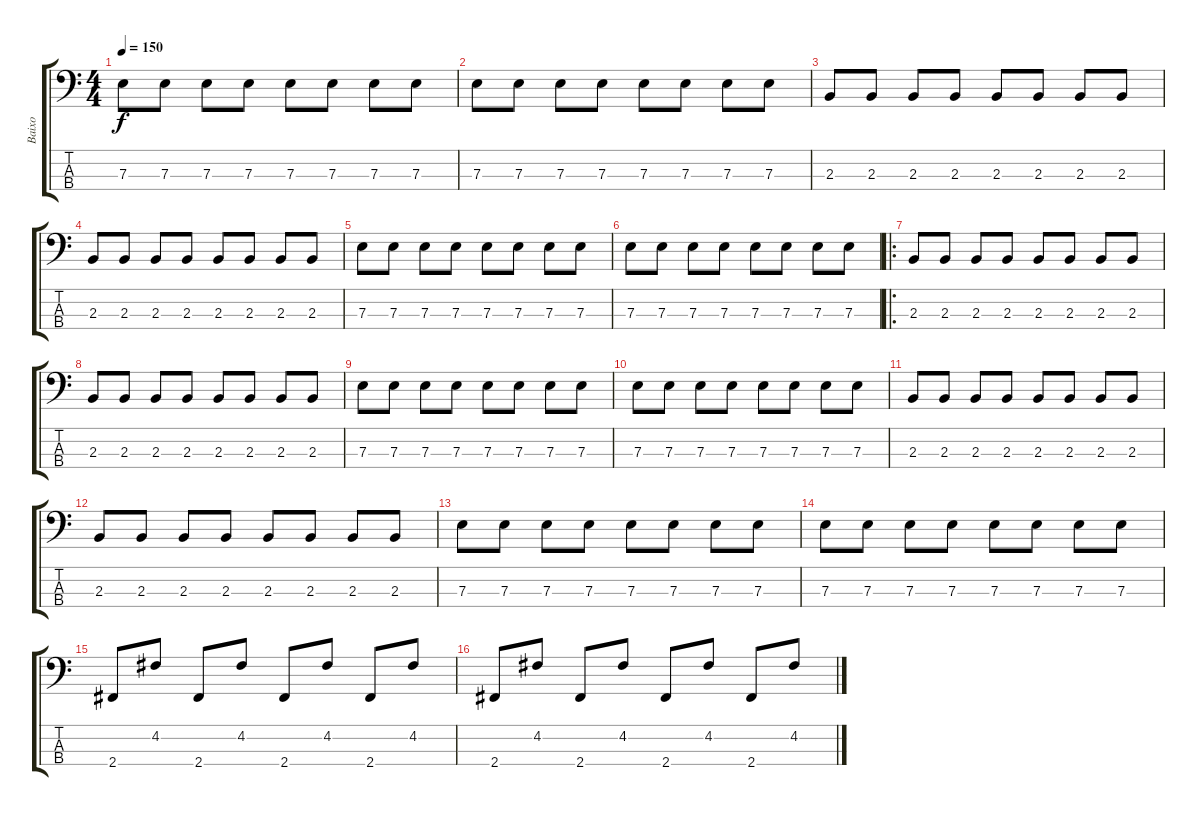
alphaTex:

\track ("Baixo" "Baixo") {instrument electricbassfinger}
\staff {score tabs}
\tuning (G2 D2 A1 E1) {hide}
\ts (4 4)
\tempo 150
\clef f4
\ks c
7.3.8{dy f} 7.3.8 7.3.8 7.3.8 7.3.8 7.3.8 7.3.8 7.3.8 |
7.3.8 7.3.8 7.3.8 7.3.8 7.3.8 7.3.8 7.3.8 7.3.8 |
2.3.8 2.3.8 2.3.8 2.3.8 2.3.8 2.3.8 2.3.8 2.3.8 |
2.3.8 2.3.8 2.3.8 2.3.8 2.3.8 2.3.8 2.3.8 2.3.8 |
7.3.8 7.3.8 7.3.8 7.3.8 7.3.8 7.3.8 7.3.8 7.3.8 |
7.3.8 7.3.8 7.3.8 7.3.8 7.3.8 7.3.8 7.3.8 7.3.8 |
\ro
2.3.8 2.3.8 2.3.8 2.3.8 2.3.8 2.3.8 2.3.8 2.3.8 |
2.3.8 2.3.8 2.3.8 2.3.8 2.3.8 2.3.8 2.3.8 2.3.8 |
7.3.8 7.3.8 7.3.8 7.3.8 7.3.8 7.3.8 7.3.8 7.3.8 |
7.3.8 7.3.8 7.3.8 7.3.8 7.3.8 7.3.8 7.3.8 7.3.8 |
2.3.8 2.3.8 2.3.8 2.3.8 2.3.8 2.3.8 2.3.8 2.3.8 |
2.3.8 2.3.8 2.3.8 2.3.8 2.3.8 2.3.8 2.3.8 2.3.8 |
7.3.8 7.3.8 7.3.8 7.3.8 7.3.8 7.3.8 7.3.8 7.3.8 |
7.3.8 7.3.8 7.3.8 7.3.8 7.3.8 7.3.8 7.3.8 7.3.8 |
2.4.8 4.2.8 2.4.8 4.2.8 2.4.8 4.2.8 2.4.8 4.2.8 |
2.4.8 4.2.8 2.4.8 4.2.8 2.4.8 4.2.8 2.4.8 4.2.8
